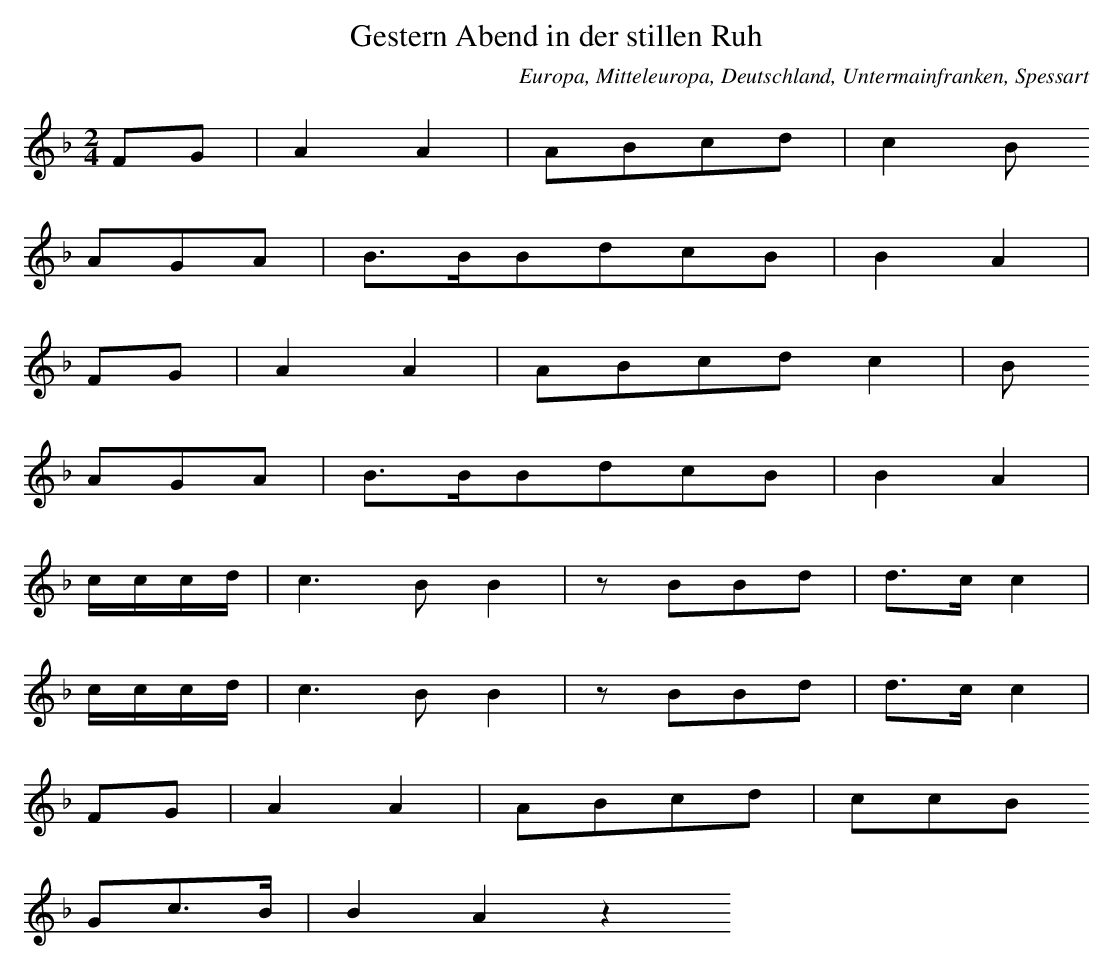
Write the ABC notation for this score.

X:1
T: Gestern Abend in der stillen Ruh
O: Europa, Mitteleuropa, Deutschland, Untermainfranken, Spessart
M: 2/4
L: 1/16
K: F
F2G2 | A4A4 | A2B2c2d2 | c4B2
A2G2A2 | B3BB2d2c2B2 | B4A4 |
F2G2 | A4A4 | A2B2c2d2c4 | B2
A2G2A2 | B3BB2d2c2B2 | B4A4 |
cccd | c6B2B4 | z2B2B2d2 | d3cc4 |
cccd | c6B2B4 | z2B2B2d2 | d3cc4 |
F2G2 | A4A4 | A2B2c2d2 | c2c2B2
G2c3B | B4A4z4
